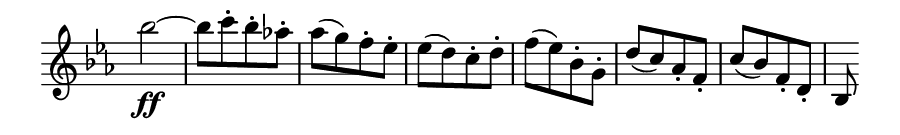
\version "2.24.0"
\include "../template-1.ly"

#(set! paper-alist (cons '("my size" . (cons (* 6 in) (* .9 in))) paper-alist))

%#(set-global-staff-size 11)

\paper {
  #(set-paper-size "my size" )
}

\layout {
  \context {
    \Staff
    \remove "Time_signature_engraver"
  }
}

circle =
  \once \override NoteHead.stencil = #(lambda (grob)
                                      (let* ((note (ly:note-head::print grob))
                                             (combo-stencil (ly:stencil-add
                                                             note
                                                             (circle-stencil note 0.1 0.8))))
                                        (ly:make-stencil (ly:stencil-expr combo-stencil)
                                          (ly:stencil-extent note X)
                                          (ly:stencil-extent note Y))))

global = {
  \key c \minor
  \time 2/4

}

right = \relative c''' {
  \global
  \setAnalysisBracket #blue
  \set Timing.beamExceptions = #'()
  \set Timing.baseMoment = #(ly:make-moment 1/2)
  \set Timing.beatStructure = #'(2)
  bes2 \ff ~
  bes8 c-. bes-. aes!-.
  aes (g) f-. es-.
  es (d) c-. d-.
  f (es) bes-. g-.
  d' (c) aes-. f-.
  c' (bes) f-. d-.
  bes \stopStaff
}

\score {
  <<
    \new Staff = "right" \with {
      midiInstrument = "acoustic grand"
      %\remove Time_signature_engraver
      instrumentName = " "
    } \right
  >>

  \layout { }
  \midi {
    \tempo 2=80
  }
}
